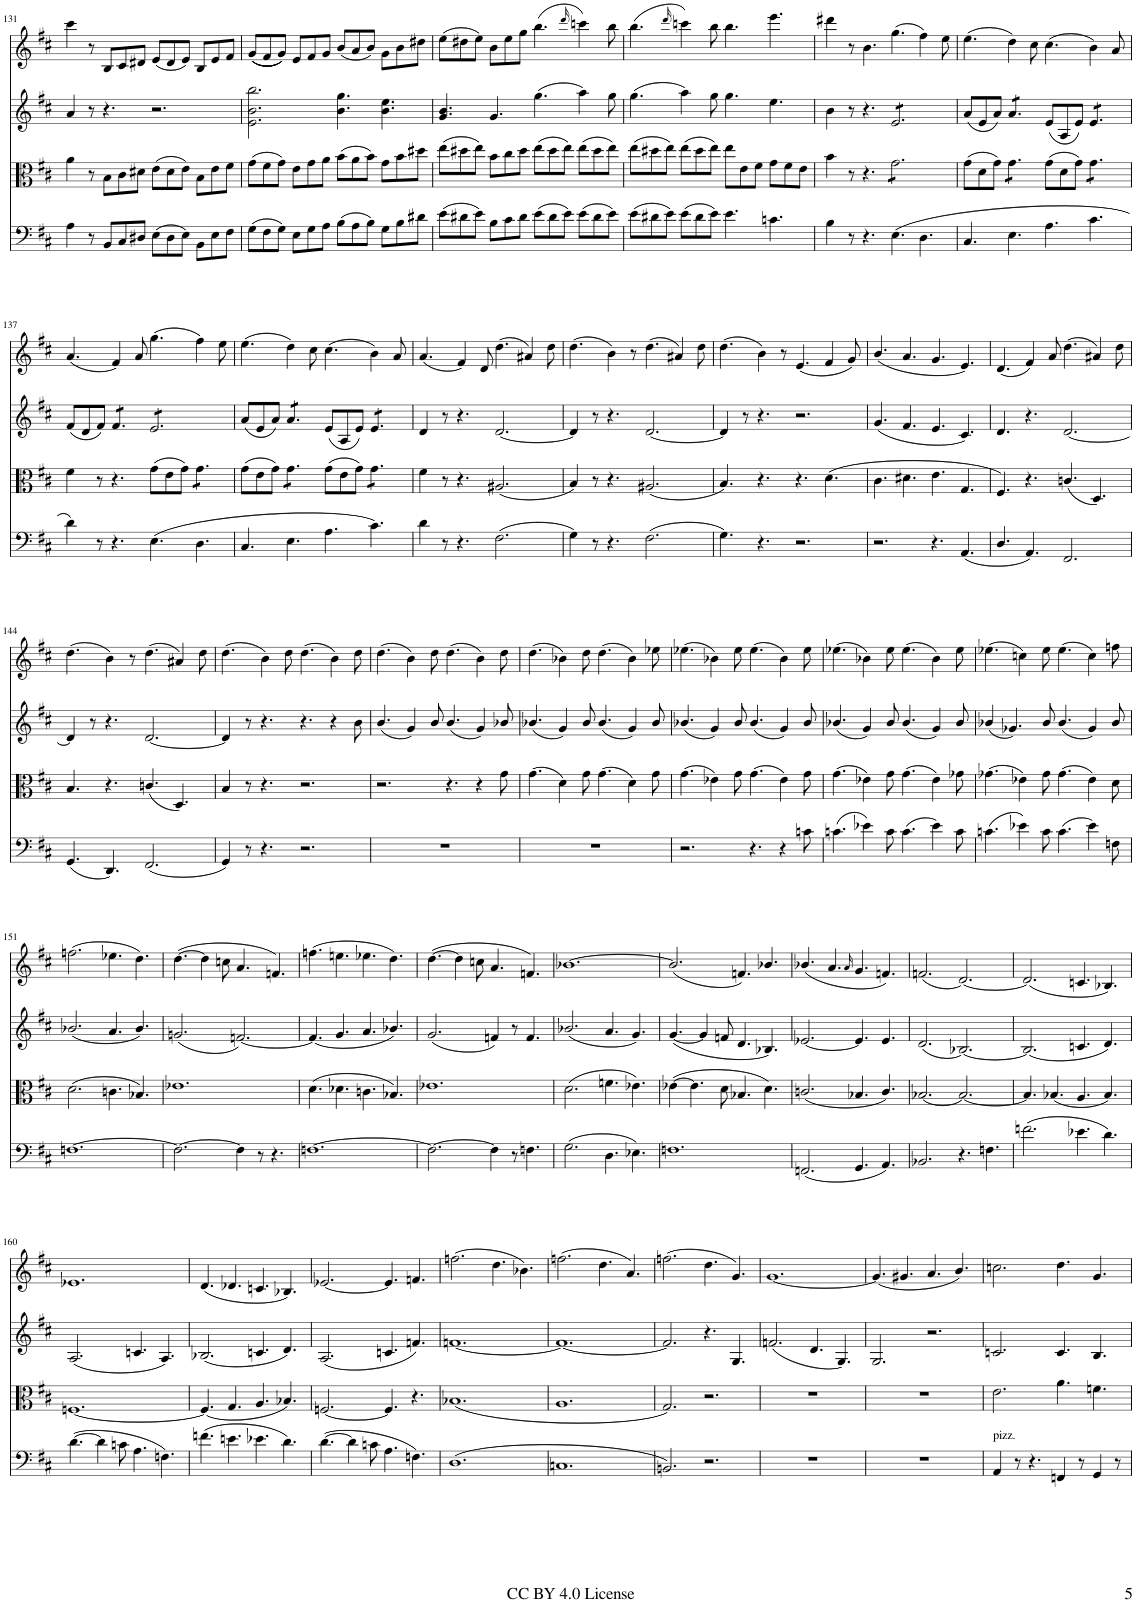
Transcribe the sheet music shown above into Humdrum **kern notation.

**kern	**kern	**kern	**kern
*part4	*part3	*part2	*part1
*staff4	*staff3	*staff2	*staff1
*I"Cello	*I"Viola	*I"Violin II	*I"Violin I
*	*I'Vla	*I'Vln	*I'Vln
!!LO:PB:g=z
*clefF4	*clefC3	*clefG2	*clefG2
*k[f#c#]	*k[f#c#]	*k[f#c#]	*k[f#c#]
*M12/8	*M12/8	*M12/8	*M12/8
=131	=131	=131	=131
4A\	4a\	4a/	4ccc#\
8r	8r	8r	8r
8BB/L	8B\L	4.r	8B/L
8C#/	8c#\	.	8c#/
8D#X/J	8d#X\J	.	8d#X/J
(8E\L	(8e\L	2.r	(8e/L
8D#\	8d#\	.	8d#/
8E\J)	8e\J)	.	8e/J)
8BB\L	8B\L	.	8B/L
8E\	8e\	.	8e/
8F#\J	8f#\J	.	8f#/J
=132	=132	=132	=132
(8G\L	(8g\L	2.e\ 2.b\ 2.bb\	(((8g/L
8F#\	8f#\	.	8f#/
8G\J)	8g\J)	.	8g/J)))
8E\L	8e\L	.	8e/L
8G\	8g\	.	8f#/
8A\J	8a\J	.	8g/J
(8B\L	(8b\L	4.b\ 4.gg\	(8b/L
8A\	8a\	.	8a/
8B\J)	8b\J)	.	8b/J)
8G\L	8g\L	4.b\ 4.ee\	8g\L
8B\	8b\	.	8b\
8d#X\J	8dd#X\J	.	8dd#X\J
=133	=133	=133	=133
(8e\L	(8ee\L	4.g/ 4.b/	(8ee\L
8d#X\	8dd#X\	.	8dd#X\
8e\J)	8ee\J)	.	8ee\J)
8B\L	8b\L	4.g/	8b\L
8c#\	8cc#\	.	8ee\
8d#\J	8dd#\J	.	8gg\J
(8e\L	(8ee\L	(4.gg\	(4.bb\
8d#\	8dd#\	.	.
8e\J)	8ee\J)	.	.
.	.	.	16qddd/
(8e\L	(8ee\L	4aa\)	4cccn\)
8d#\	8dd#\	.	.
8e\J)	8ee\J)	8gg\	8bb\
=134	=134	=134	=134
(8e\L	(8ee\L	(4.gg\	(4.bb\
8d#X\	8dd#X\	.	.
8e\J)	8ee\J)	.	.
.	.	.	16qddd/
(8e\L	(8ee\L	4aa\)	4cccn\)
8d#\	8dd#\	.	.
8e\J)	8ee\J)	8gg\	8bb\
4.e\	8ee\L	4.gg\	4.bb\
.	8e\	.	.
.	8f#\J	.	.
4.cn\	8g\L	4.ee\	4.eee\
.	8f#\	.	.
.	8e\J	.	.
=135	=135	=135	=135
4B\	4b\	4b\	4ddd#X\
8r	8r	8r	8r
4.r	4.r	4.r	4.b\
*	*tremolo	*	*
*	*	*tremolo	*
(4.E\	8g\L	8e/L	(4.gg\
.	8g\	8e/	.
.	8g\	8e/	.
4.D\	8g\	8e/	4ff#\)
.	8g\	8e/	.
.	8g\J	8e/J	8ee\
*	*	*Xtremolo	*
*	*Xtremolo	*	*
=136	=136	=136	=136
4.C#/	(8g\L	(8a/L	(4.ee\
.	8d\	8e/	.
.	8g\J)	8a/J)	.
*	*tremolo	*	*
*	*	*tremolo	*
4.E\	8g\L	8a/L	4dd\)
.	8g\	8a/	.
.	8g\J	8a/J	8cc#\
*	*	*Xtremolo	*
*	*Xtremolo	*	*
4.A\	(8g\L	(8e/L	(4.cc#\
.	8d\	8A/	.
.	8g\J)	8e/J)	.
*	*tremolo	*	*
*	*	*tremolo	*
4.c#\	8g\L	8e/L	4b\)
.	8g\	8e/	.
.	8g\J	8e/J	8a/
*	*	*Xtremolo	*
*	*Xtremolo	*	*
!!LO:LB:g=z
=137	=137	=137	=137
4d\)	4f#\	(8f#/L	(4.a/
.	.	8d/	.
8r	8r	8f#/J)	.
*	*	*tremolo	*
4.r	4.r	8f#/L	4f#/)
.	.	8f#/	.
.	.	8f#/J	8a/
(4.E\	(8g\L	8e/L	(4.gg\
.	8e\	8e/	.
.	8g\J)	8e/	.
*	*tremolo	*	*
4.D\	8g\L	8e/	4ff#\)
.	8g\	8e/	.
.	8g\J	8e/J	8ee\
*	*	*Xtremolo	*
*	*Xtremolo	*	*
=138	=138	=138	=138
4.C#/	(8g\L	(8a/L	(4.ee\
.	8e\	8e/	.
.	8g\J)	8a/J)	.
*	*tremolo	*	*
*	*	*tremolo	*
4.E\	8g\L	8a/L	4dd\)
.	8g\	8a/	.
.	8g\J	8a/J	8cc#\
*	*	*Xtremolo	*
*	*Xtremolo	*	*
4.A\	(8g\L	(8e/L	(4.cc#\
.	8e\	8A/	.
.	8g\J)	8e/J)	.
*	*tremolo	*	*
*	*	*tremolo	*
4.c#\)	8g\L	8e/L	4b\)
.	8g\	8e/	.
.	8g\J	8e/J	8a/
*	*	*Xtremolo	*
*	*Xtremolo	*	*
=139	=139	=139	=139
4d\	4f#\	4d/	(4.a/
8r	8r	8r	.
4.r	4.r	4.r	4f#/)
.	.	.	8d/
(2.F#\	(2.A#X/	[2.d/	(4.dd\
.	.	.	4a#X/)
.	.	.	8dd\
=140	=140	=140	=140
4G\)	4B/)	4d/]	(4.dd\
8r	8r	8r	.
4.r	4.r	4.r	4b\)
.	.	.	8r
(2.F#\	(2.A#X/	[2.d/	(4.dd\
.	.	.	4a#X/)
.	.	.	8dd\
=141	=141	=141	=141
4.G\)	4.B/)	4d/]	(4.dd\
.	.	8r	.
4.r	4.r	4.r	4b\)
.	.	.	8r
2.r	4.r	2.r	(4.e/
.	(4.d\	.	4f#/
.	.	.	8g/)
=142	=142	=142	=142
2.r	4.c#\	(4.g/	(4.b/
.	4.d#X\	4.f#/	4.a/
4.r	4.e\	4.e/	4.g/
(4.AA/	4.G/	4.c#/)	4.e/)
=143	=143	=143	=143
4.D/	4.F#/)	4.d/	(4.d/
4.AA/)	4.r	4.r	4f#/)
.	.	.	8a/
2.FF#/	(4.cn/	[2.d/	(4.dd\
.	4.D/)	.	4a#X/)
.	.	.	8dd\
!!LO:LB:g=z
=144	=144	=144	=144
(4.GG/	4.B/	4d/]	(4.dd\
.	.	8r	.
4.DD/)	4.r	4.r	4b\)
.	.	.	8r
(2.FF#/	(4.cn/	[2.d/	(4.dd\
.	4.D/)	.	4a#X/)
.	.	.	8dd\
=145	=145	=145	=145
4GG/)	4B/	4d/]	(4.dd\
8r	8r	8r	.
4.r	4.r	4.r	4b\)
.	.	.	8dd\
2.r	2.r	4.r	(4.dd\
.	.	4r	4b\)
.	.	8b\	8dd\
=146	=146	=146	=146
1.r	2.r	(4.b/	(4.dd\
.	.	4g/)	4b\)
.	.	8b/	8dd\
.	4.r	(4.b/	(4.dd\
.	4r	4g/)	4b\)
.	8g\	8b-X/	8dd\
=147	=147	=147	=147
1.r	(4.g\	(4.b-X/	(4.dd\
.	4d\)	4g/)	4b-X\)
.	8g\	8b-/	8dd\
.	(4.g\	(4.b-/	(4.dd\
.	4d\)	4g/)	4b-\)
.	8g\	8b-/	8ee-X\
=148	=148	=148	=148
2.r	(4.g\	(4.b-X/	(4.ee-X\
.	4e-X\)	4g/)	4b-X\)
.	8g\	8b-/	8ee-\
4.r	(4.g\	(4.b-/	(4.ee-\
4r	4e-\)	4g/)	4b-\)
8cn\	8g\	8b-/	8ee-\
=149	=149	=149	=149
(4.cn\	(4.g\	(4.b-X/	(4.ee-X\
4e-X\)	4e-X\)	4g/)	4b-X\)
8c\	8g\	8b-/	8ee-\
(4.c\	(4.g\	(4.b-/	(4.ee-\
4e-\)	4e-\)	4g/)	4b-\)
8c\	8g-X\	8b-/	8ee-\
=150	=150	=150	=150
(4.cn\	(4.g-X\	(4b-X/	(4.ee-X\
.	.	4.g-X/)	.
4e-X\)	4e-X\)	.	4ccn\)
8c\	8g-\	8b-/	8ee-\
(4.c\	(4.g-\	(4.b-/	(4.ee-\
4e-\)	4e-\)	4g-/)	4cc\)
8Fn\	8d\	8b-/	8ffn\
!!LO:LB:g=z
=151	=151	=151	=151
[1.Fn	(2.d\	(2.b-X/	(2.ffn\
.	4.cn\	4.a/	4.ee-X\
.	4.B-X/)	4.b-/)	4.dd\)
=152	=152	=152	=152
2.F\_	1.e-X	(2.gn/	([4.dd\
.	.	.	4dd\]
.	.	.	8ccn\
4F\]	.	[2.fn/)	4.a/
8r	.	.	.
4.r	.	.	4.fn/)
=153	=153	=153	=153
[1.Fn	(4.d\	(4.f/]	(4.ffn\
.	4.d-X\	4.g/	4.een\
.	4.cn\	4.a/	4.ee-X\
.	4.B-X/)	4.b-X/)	4.dd\)
=154	=154	=154	=154
2.F\_	1.e-X	(2.g/	([4.dd\
.	.	.	4dd\]
.	.	.	8ccn\
4F\]	.	4fn/)	4.a/
8r	.	8r	.
4.Fn\	.	4.f/	4.fn/)
=155	=155	=155	=155
(2.G\	(2.d\	(2.b-X/	[1.b-X
4.D\	4.fn\	4.a/	.
4.E-X\)	4.e-X\)	4.g/)	.
=156	=156	=156	=156
1.Fn	([4e-X\	([4.g/	(2.b-/]
.	4.e-\]	.	.
.	.	4g/]	.
.	8d\	8fn/	.
.	4.B-X/	4.d/	4.fn/)
.	4.d\)	4.B-X/)	4.b-X/
=157	=157	=157	=157
(2.FFn/	(2.cn/	[2.e-X/	(4.b-X/
.	.	.	4.a/
.	.	.	16qa/
4.GG/	4.B-X/	4.e-/]	4.g/
4.AA/)	4.c/)	4.e-/	4.fn/)
=158	=158	=158	=158
2.BB-X/	[2.B-X/	(2.d/	(2.fn/
4.r	2.B-/_	[2.B-X/)	[2.d/)
4.Fn\	.	.	.
=159	=159	=159	=159
(2.fn\	4.B-/]	(2.B-/]	(2.d/]
.	(4.B-X/	.	.
4.e-X\	4.A/	4.cn/	4.cn/
4.d\)	4.B-/)	4.d/)	4.B-X/)
!!LO:LB:g=z
=160	=160	=160	=160
([4.d\	[1.Fn	(2.A/	1.e-X
4d\]	.	.	.
8cn\	.	.	.
4.A\	.	4.cn/	.
4.Fn\)	.	4.A/)	.
=161	=161	=161	=161
(4.fn\	(4.F/]	(2.B-X/	(4.d/
4.en\	4.G/	.	4.d-X/
4.e-X\	4.A/	4.cn/	4.cn/
4.d\)	4.B-X/)	4.d/)	4.B-X/)
=162	=162	=162	=162
([4.d\	[2.Fn/	(2.A/	[2.e-X/
4d\]	.	.	.
8cn\	.	.	.
4.A\	4.F/]	4.cn/	4.e-/]
4.Fn\)	4.r	4.fn/)	4.fn/
=163	=163	=163	=163
(1.D	(1.B-X	[1.fn	(2.ffn\
.	.	.	4.dd\
.	.	.	4.b-X\)
=164	=164	=164	=164
1.Cn	1.A	1.f_	(2.ffn\
.	.	.	4.dd\
.	.	.	4.a/)
=165	=165	=165	=165
2.BBn/)	2.G/)	2.f/]	(2.ffn\
2.r	2.r	4.r	4.dd\
.	.	4.G/	4.g/)
=166	=166	=166	=166
1.r	1.r	(2.fn/	[1.g
.	.	4.d/	.
.	.	4.G/)	.
=167	=167	=167	=167
1.r	1.r	2.G/	(4.g/]
.	.	.	4.g#X/
.	.	2.r	4.a/
.	.	.	4.b/)
=168	=168	=168	=168
!LO:TX:a:t=pizz.	!	!	!
4AA/	2.e\	2.cn/	2.ccn\
8r	.	.	.
4.r	.	.	.
4FFn/	4.a\	4.c/	4.dd\
8r	.	.	.
4GG/	4.fn\	4.B/	4.g/
8r	.	.	.
=	=	=	=
*-	*-	*-	*-
